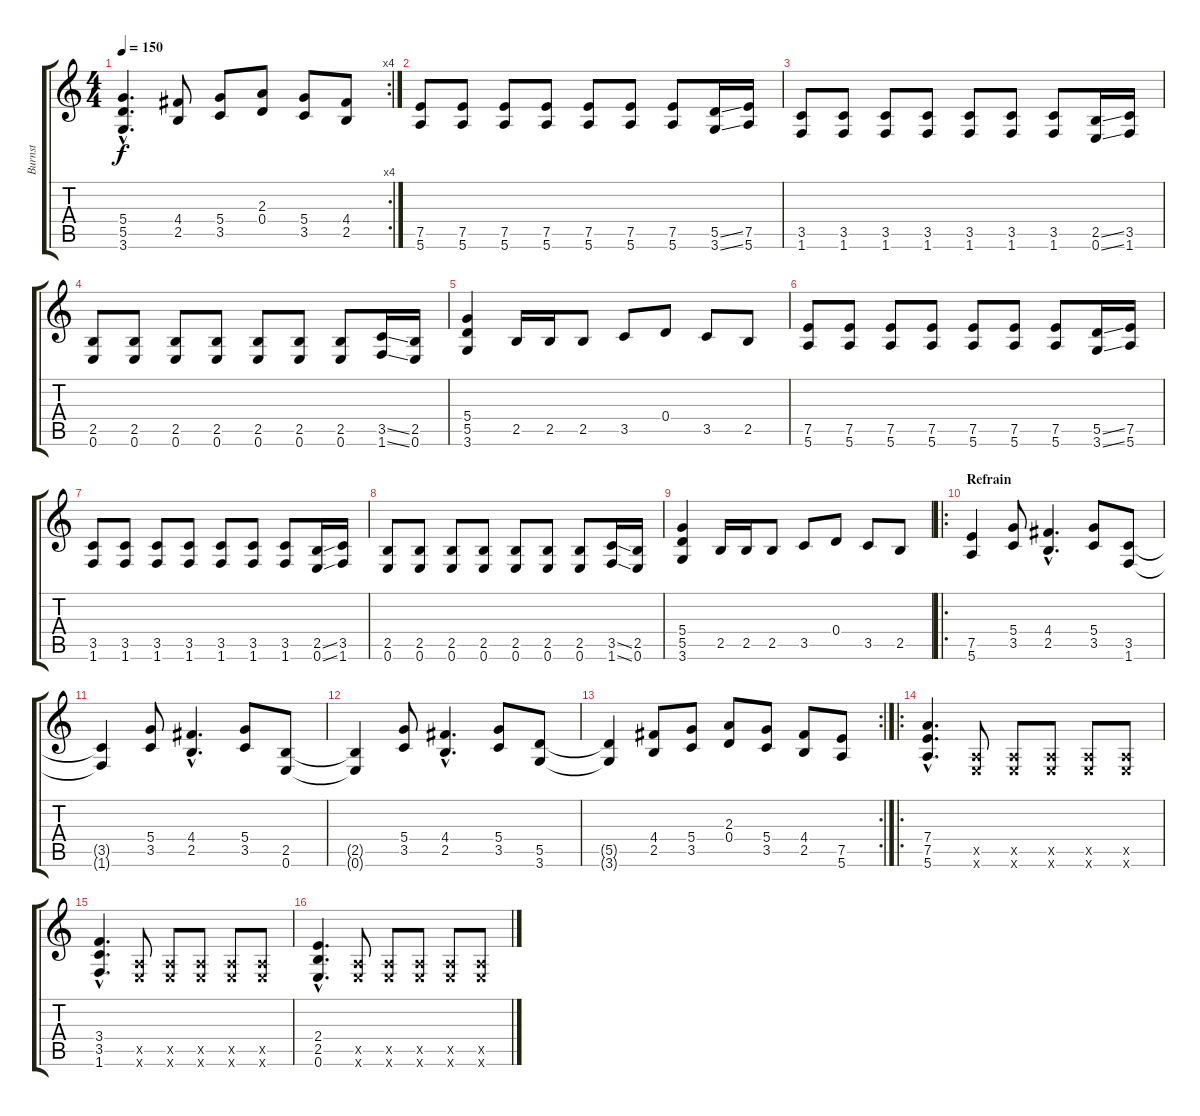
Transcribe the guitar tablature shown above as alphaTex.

\track ("Burnst" "Burnst") {instrument overdrivenguitar}
\staff {score tabs}
\tuning (E4 B3 G3 D3 A2 E2) {hide}
\rc 4
\ts (4 4)
\tempo 150
\clef g2
\ks c
(5.4{hac} 5.5{hac} 3.6{hac}).4{d dy f} (4.4 2.5).8 (5.4 3.5).8 (2.3 0.4).8 (5.4 3.5).8 (4.4 2.5).8 |
(7.5 5.6).8 (7.5 5.6).8 (7.5 5.6).8 (7.5 5.6).8 (7.5 5.6).8 (7.5 5.6).8 (7.5 5.6).8 (5.5{ss} 3.6{ss}).16 (7.5 5.6).16 |
(3.5 1.6).8 (3.5 1.6).8 (3.5 1.6).8 (3.5 1.6).8 (3.5 1.6).8 (3.5 1.6).8 (3.5 1.6).8 (2.5{ss} 0.6{ss}).16 (3.5 1.6).16 |
(2.5 0.6).8 (2.5 0.6).8 (2.5 0.6).8 (2.5 0.6).8 (2.5 0.6).8 (2.5 0.6).8 (2.5 0.6).8 (3.5{ss} 1.6{ss}).16 (2.5 0.6).16 |
(5.4 5.5 3.6).4 2.5.16 2.5.16 2.5.8 3.5.8 0.4.8 3.5.8 2.5.8 |
(7.5 5.6).8 (7.5 5.6).8 (7.5 5.6).8 (7.5 5.6).8 (7.5 5.6).8 (7.5 5.6).8 (7.5 5.6).8 (5.5{ss} 3.6{ss}).16 (7.5 5.6).16 |
(3.5 1.6).8 (3.5 1.6).8 (3.5 1.6).8 (3.5 1.6).8 (3.5 1.6).8 (3.5 1.6).8 (3.5 1.6).8 (2.5{ss} 0.6{ss}).16 (3.5 1.6).16 |
(2.5 0.6).8 (2.5 0.6).8 (2.5 0.6).8 (2.5 0.6).8 (2.5 0.6).8 (2.5 0.6).8 (2.5 0.6).8 (3.5{ss} 1.6{ss}).16 (2.5 0.6).16 |
(5.4 5.5 3.6).4 2.5.16 2.5.16 2.5.8 3.5.8 0.4.8 3.5.8 2.5.8 |
\ro
\section ("" "Refrain")
(7.5 5.6).4 (5.4 3.5).8 (4.4{hac} 2.5{hac}).4{d} (5.4 3.5).8 (3.5 1.6).8 |
(3.5{t} 1.6{t}).4 (5.4 3.5).8 (4.4{hac} 2.5{hac}).4{d} (5.4 3.5).8 (2.5 0.6).8 |
(2.5{t} 0.6{t}).4 (5.4 3.5).8 (4.4{hac} 2.5{hac}).4{d} (5.4 3.5).8 (5.5 3.6).8 |
\rc 2
(5.5{t} 3.6{t}).4 (4.4 2.5).8 (5.4 3.5).8 (2.3 0.4).8 (5.4 3.5).8 (4.4 2.5).8 (7.5 5.6).8 |
\ro
(7.4{hac} 7.5{hac} 5.6{hac}).4{d} (0.5{x} 0.6{x}).8 (0.5{x} 0.6{x}).8 (0.5{x} 0.6{x}).8 (0.5{x} 0.6{x}).8 (0.5{x} 0.6{x}).8 |
(3.4{hac} 3.5{hac} 1.6{hac}).4{d} (0.5{x} 0.6{x}).8 (0.5{x} 0.6{x}).8 (0.5{x} 0.6{x}).8 (0.5{x} 0.6{x}).8 (0.5{x} 0.6{x}).8 |
(2.4{hac} 2.5{hac} 0.6{hac}).4{d} (0.5{x} 0.6{x}).8 (0.5{x} 0.6{x}).8 (0.5{x} 0.6{x}).8 (0.5{x} 0.6{x}).8 (0.5{x} 0.6{x}).8
